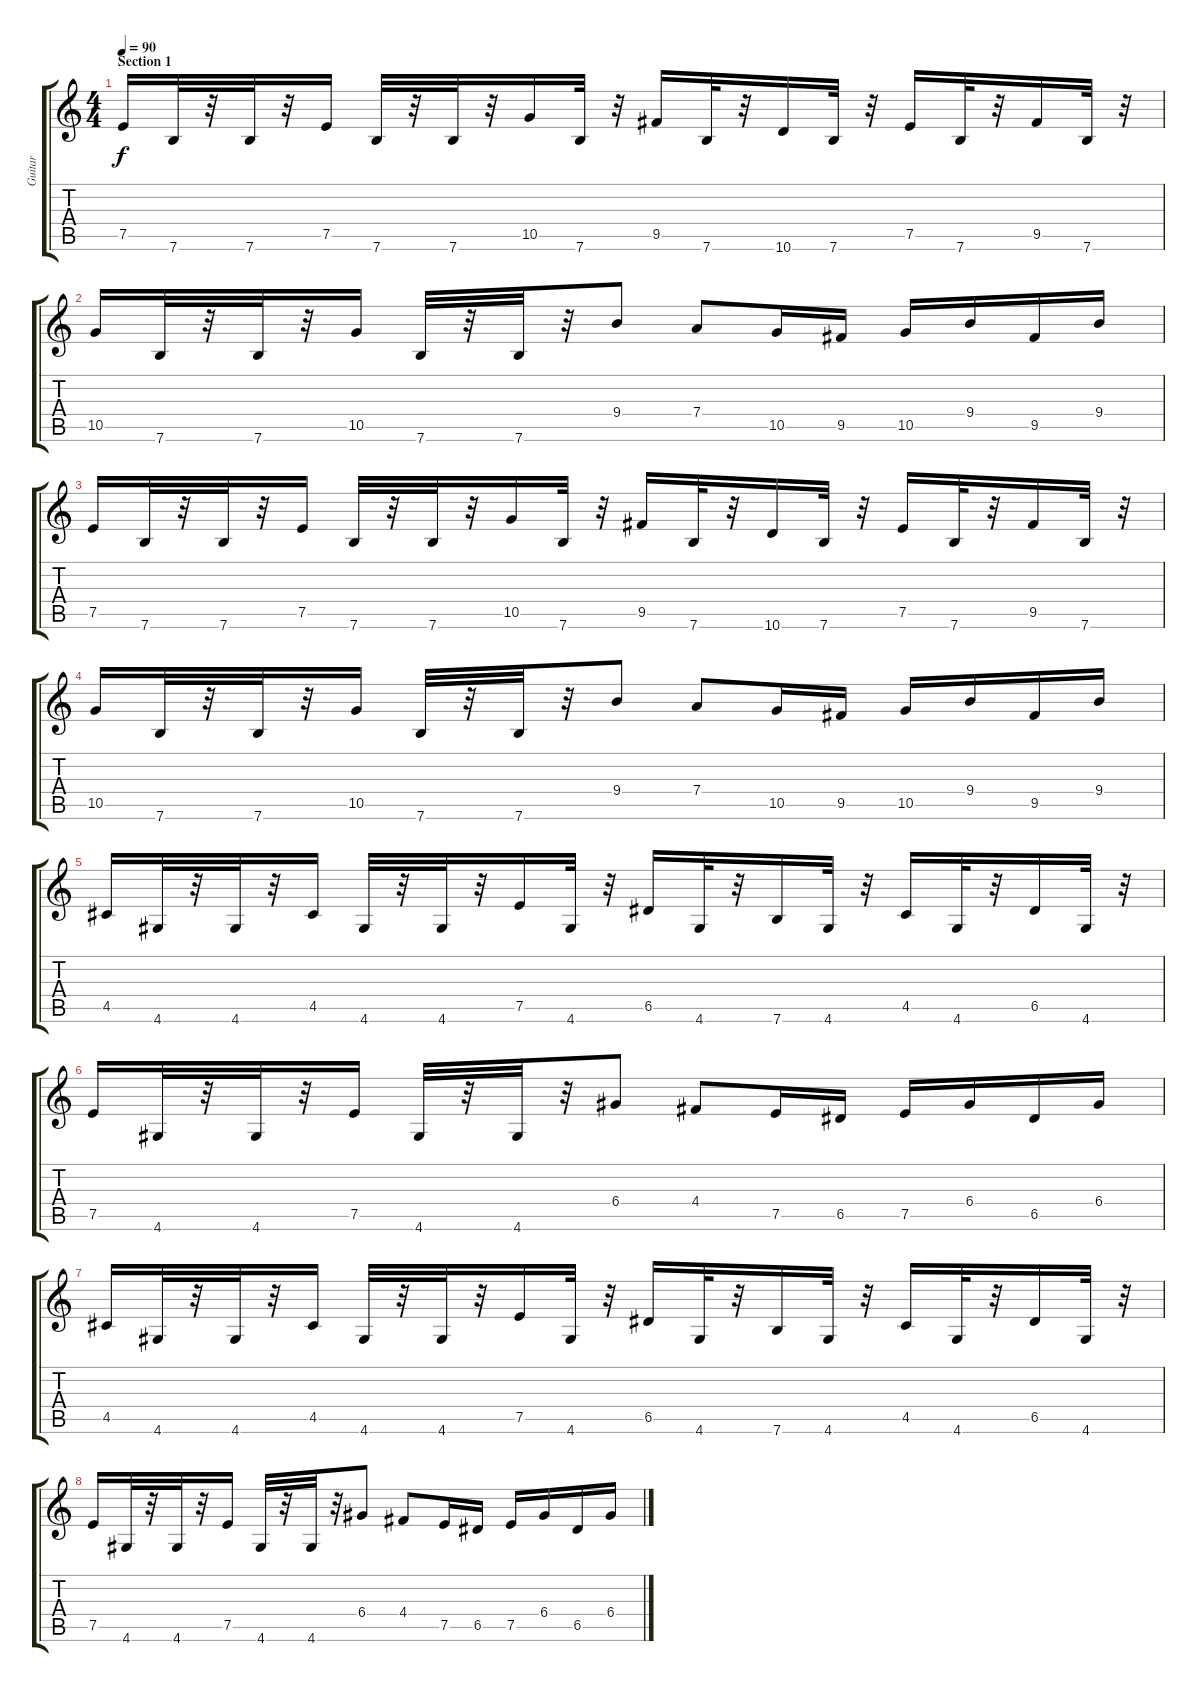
\track ("Guitar" "Guitar") {instrument distortionguitar}
\staff {score tabs}
\tuning (E4 B3 G3 D3 A2 E2) {hide}
\ts (4 4)
\section ("" "Section 1")
\tempo 90
\clef g2
\ks c
7.5.16{dy f} 7.6.32 r.32 7.6.32 r.32 7.5.16 7.6.32 r.32 7.6.32 r.32 10.5.16 7.6.32 r.32 9.5.16 7.6.32 r.32 10.6.16 7.6.32 r.32 7.5.16 7.6.32 r.32 9.5.16 7.6.32 r.32 |
10.5.16 7.6.32 r.32 7.6.32 r.32 10.5.16 7.6.32 r.32 7.6.32 r.32 9.4.8 7.4.8 10.5.16 9.5.16 10.5.16 9.4.16 9.5.16 9.4.16 |
7.5.16 7.6.32 r.32 7.6.32 r.32 7.5.16 7.6.32 r.32 7.6.32 r.32 10.5.16 7.6.32 r.32 9.5.16 7.6.32 r.32 10.6.16 7.6.32 r.32 7.5.16 7.6.32 r.32 9.5.16 7.6.32 r.32 |
10.5.16 7.6.32 r.32 7.6.32 r.32 10.5.16 7.6.32 r.32 7.6.32 r.32 9.4.8 7.4.8 10.5.16 9.5.16 10.5.16 9.4.16 9.5.16 9.4.16 |
4.5.16 4.6.32 r.32 4.6.32 r.32 4.5.16 4.6.32 r.32 4.6.32 r.32 7.5.16 4.6.32 r.32 6.5.16 4.6.32 r.32 7.6.16 4.6.32 r.32 4.5.16 4.6.32 r.32 6.5.16 4.6.32 r.32 |
7.5.16 4.6.32 r.32 4.6.32 r.32 7.5.16 4.6.32 r.32 4.6.32 r.32 6.4.8 4.4.8 7.5.16 6.5.16 7.5.16 6.4.16 6.5.16 6.4.16 |
4.5.16 4.6.32 r.32 4.6.32 r.32 4.5.16 4.6.32 r.32 4.6.32 r.32 7.5.16 4.6.32 r.32 6.5.16 4.6.32 r.32 7.6.16 4.6.32 r.32 4.5.16 4.6.32 r.32 6.5.16 4.6.32 r.32 |
7.5.16 4.6.32 r.32 4.6.32 r.32 7.5.16 4.6.32 r.32 4.6.32 r.32 6.4.8 4.4.8 7.5.16 6.5.16 7.5.16 6.4.16 6.5.16 6.4.16
